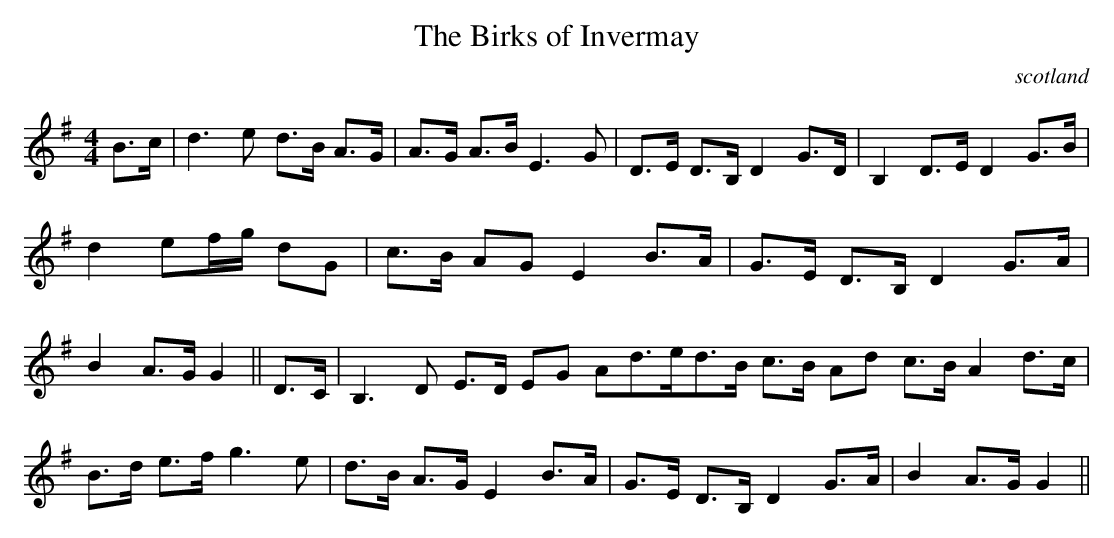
X:1
T:Birks of Invermay, The
O:scotland
M:4/4
K:G
B>c|\
d3e d>B A>G | A>G A>B E3G |\
D>E D>B, D2G>D | B,2D>E D2 G>B |\
d2ef/g/ dG | c>B AG E2B>A |\
G>E D>B, D2 G>A | B2A>G G2||\
D>C |\
B,3D E>D EG Ad>ed>B c>B Ad c>B A2 d>c |\
B>d e>f g3e | d>B A>G E2 B>A |\
G>E D>B, D2 G>A | B2A>G G2 ||
